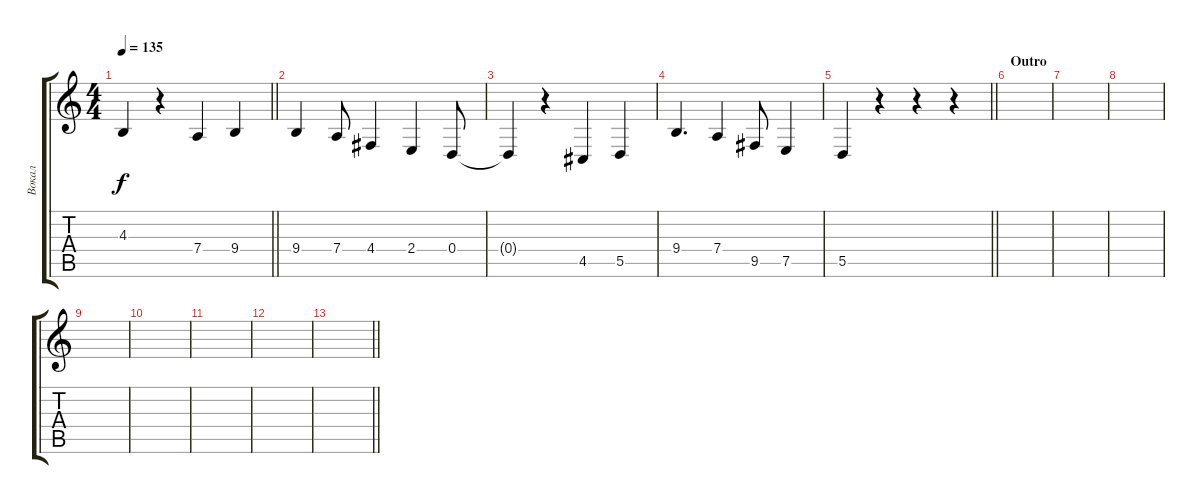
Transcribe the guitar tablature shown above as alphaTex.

\track ("Вокал" "Вокал") {instrument flute}
\staff {score tabs}
\tuning (E4 B3 G3 D3 A2 E2) {hide}
\ts (4 4)
\tempo 135
\clef g2
\barLineRight lightlight
\ks c
4.3.4{dy f} r.4 7.4.4 9.4.4 |
\section ("" " ")
9.4.4 7.4.8 4.4.4 2.4.4 0.4.8 |
0.4{t}.4 r.4 4.5.4 5.5.4 |
9.4.4{d} 7.4.4 9.5.8 7.5.4 |
\barLineRight lightlight
5.5.4 r.4 r.4 r.4 |
\section ("" "Outro")
|
|
|
|
|
|
|
\barLineRight lightlight
